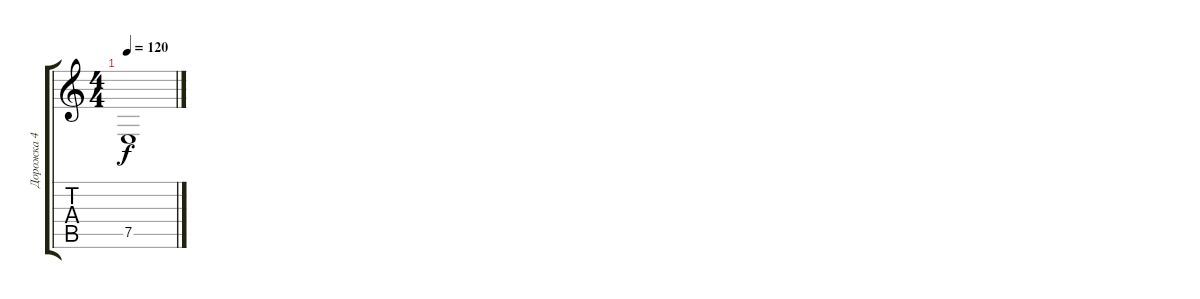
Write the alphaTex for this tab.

\track ("Дорожка 4" "Дорожка 4") {instrument violin}
\staff {score tabs}
\tuning (E4 B3 G3 D3 A2 E2) {hide}
\ts (4 4)
\tempo 120
\clef g2
\ks c
7.5.1{dy f}
